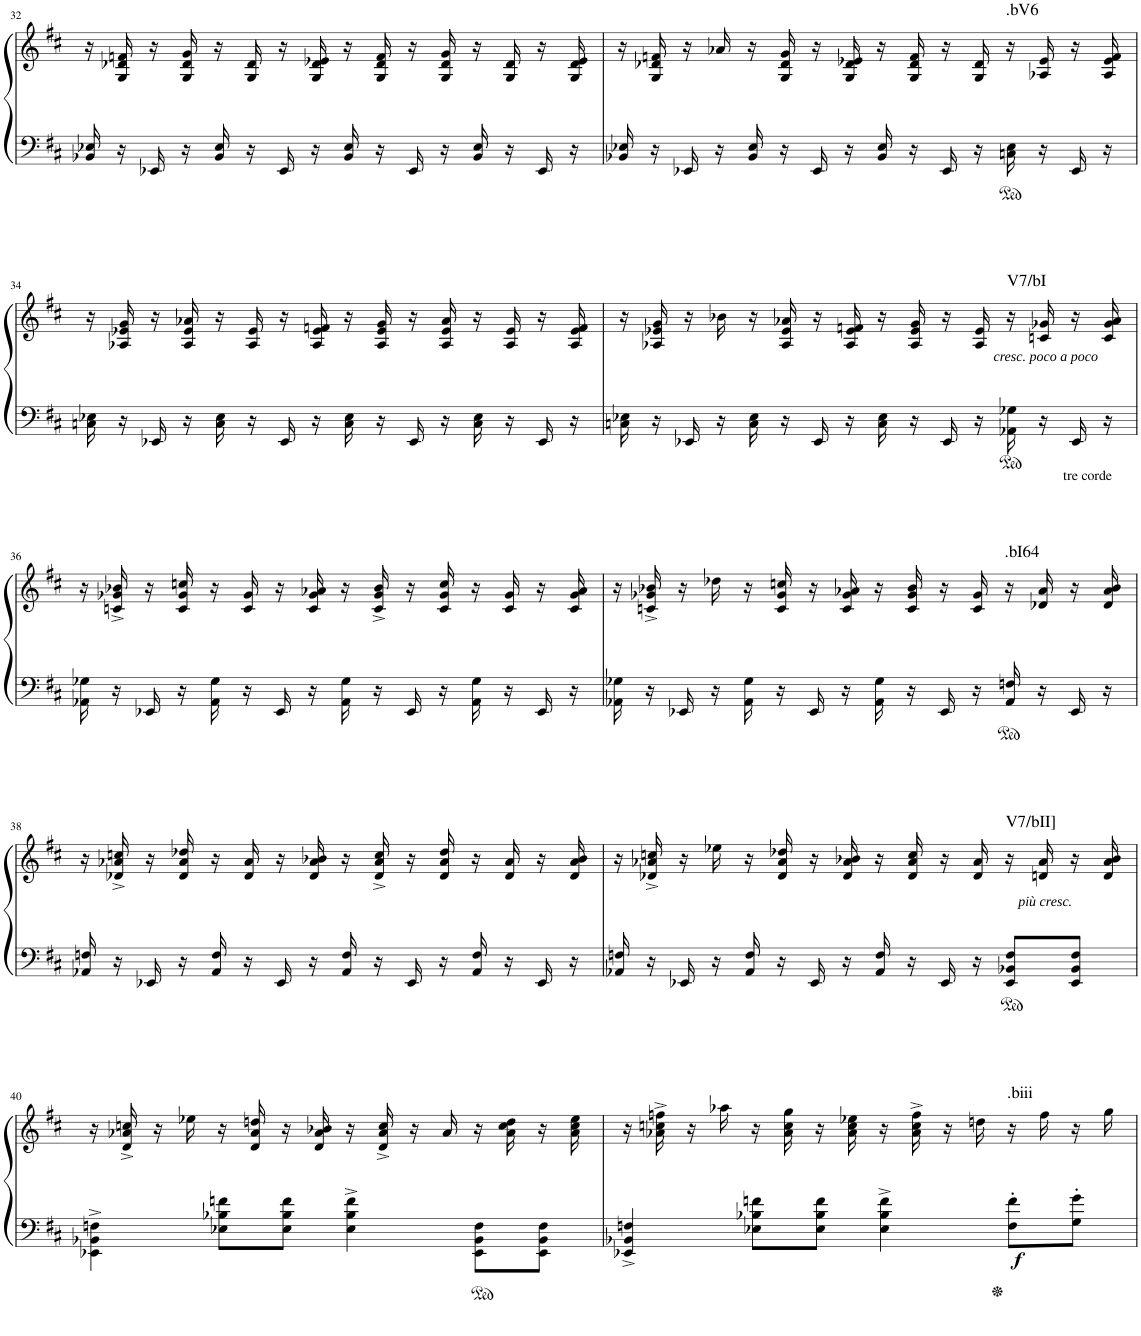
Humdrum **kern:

**kern	**kern	**dynam	**harte
*part1	*part1	*part1	*part1
*staff2	*staff1	*staff1/2	*
*I"Piano	*	*	*
*I'Pno	*	*	*
!!LO:PB:g=z
*clefF4	*clefG2	*	*
*k[f#c#]	*k[f#c#]	*	*
*M4/4	*M4/4	*	*
*met(c)	*met(c)	*	*
=32	=32	=32	=32
16BB-X/ 16E-X/	16r	.	.
16r	16G/ 16d-X/ 16fn/	.	.
16EE-X/	16r	.	.
16r	16G/ 16d-/ 16g/	.	.
16BB-/ 16E-/	16r	.	.
16r	16G/ 16d-/	.	.
16EE-/	16r	.	.
16r	16G/ 16d-/ 16e-X/	.	.
16BB-/ 16E-/	16r	.	.
16r	16G/ 16d-/ 16f/	.	.
16EE-/	16r	.	.
16r	16G/ 16d-/ 16g/	.	.
16BB-/ 16E-/	16r	.	.
16r	16G/ 16d-/	.	.
16EE-/	16r	.	.
16r	16G/ 16d-/ 16e-/	.	.
=33	=33	=33	=33
16BB-X/ 16E-X/	16r	.	.
16r	16G/ 16d-X/ 16fn/	.	.
16EE-X/	16r	.	.
16r	16a-X/	.	.
16BB-/ 16E-/	16r	.	.
16r	16G/ 16d-/ 16g/	.	.
16EE-/	16r	.	.
16r	16G/ 16d-/ 16e-X/	.	.
16BB-/ 16E-/	16r	.	.
16r	16G/ 16d-/ 16f/	.	.
16EE-/	16r	.	.
16r	16G/ 16d-/	.	.
!	!	!	!LO:H:kt=.bV6
16Cn\ 16E-\	16r	.	N
16r	16A-X/ 16e-/	.	.
16EE-/	16r	.	.
16r	16A-/ 16e-/ 16f/	.	.
!!LO:LB:g=z
=34	=34	=34	=34
16Cn\ 16E-X\	16r	.	.
16r	16A-X/ 16e-X/ 16g/	.	.
16EE-X/	16r	.	.
16r	16A-/ 16e-/ 16a-X/	.	.
16C\ 16E-\	16r	.	.
16r	16A-/ 16e-/	.	.
16EE-/	16r	.	.
16r	16A-/ 16e-/ 16fn/	.	.
16C\ 16E-\	16r	.	.
16r	16A-/ 16e-/ 16g/	.	.
16EE-/	16r	.	.
16r	16A-/ 16e-/ 16a-/	.	.
16C\ 16E-\	16r	.	.
16r	16A-/ 16e-/	.	.
16EE-/	16r	.	.
16r	16A-/ 16e-/ 16f/	.	.
=35	=35	=35	=35
16Cn\ 16E-X\	16r	.	.
16r	16A-X/ 16e-X/ 16g/	.	.
16EE-X/	16r	.	.
16r	16b-X\	.	.
16C\ 16E-\	16r	.	.
16r	16A-/ 16e-/ 16a-X/	.	.
16EE-/	16r	.	.
16r	16A-/ 16e-/ 16fn/	.	.
16C\ 16E-\	16r	.	.
16r	16A-/ 16e-/ 16g/	.	.
16EE-/	16r	.	.
16r	16A-/ 16e-/	.	.
!	!	!	!LO:H:kt=V7/bI
16AA-X\ 16G-X\	16r	.	N
!	!	!LO:DY:b	!
16r	16cn/ 16g-X/	other-dynamics	.
!LO:TX:b:t=tre corde	!	!	!
16EE-/	16r	.	.
16r	16c/ 16g-/ 16a-/	.	.
!!LO:LB:g=z
=36	=36	=36	=36
16AA-X\ 16G-X\	16r	.	.
16r	16cn/^ 16g-X/^ 16b-X/^	.	.
16EE-X/	16r	.	.
16r	16c/ 16g-/ 16ccn/	.	.
16AA-\ 16G-\	16r	.	.
16r	16c/ 16g-/	.	.
16EE-/	16r	.	.
16r	16c/ 16g-/ 16a-X/	.	.
16AA-\ 16G-\	16r	.	.
16r	16c/^ 16g-/^ 16b-/^	.	.
16EE-/	16r	.	.
16r	16c/ 16g-/ 16cc/	.	.
16AA-\ 16G-\	16r	.	.
16r	16c/ 16g-/	.	.
16EE-/	16r	.	.
16r	16c/ 16g-/ 16a-/	.	.
=37	=37	=37	=37
16AA-X\ 16G-X\	16r	.	.
16r	16cn/^ 16g-X/^ 16b-X/^	.	.
16EE-X/	16r	.	.
16r	16dd-X\	.	.
16AA-\ 16G-\	16r	.	.
16r	16c/ 16g-/ 16ccn/	.	.
16EE-/	16r	.	.
16r	16c/ 16g-/ 16a-X/	.	.
16AA-\ 16G-\	16r	.	.
16r	16c/ 16g-/ 16b-/	.	.
16EE-/	16r	.	.
16r	16c/ 16g-/	.	.
!	!	!	!LO:H:kt=.bI64
16AA-/ 16Fn/	16r	.	N
16r	16d-X/ 16a-/	.	.
16EE-/	16r	.	.
16r	16d-/ 16a-/ 16b-/	.	.
!!LO:LB:g=z
=38	=38	=38	=38
16AA-X/ 16Fn/	16r	.	.
16r	16d-X/^ 16a-X/^ 16ccn/^	.	.
16EE-X/	16r	.	.
16r	16d-/ 16a-/ 16dd-X/	.	.
16AA-/ 16F/	16r	.	.
16r	16d-/ 16a-/	.	.
16EE-/	16r	.	.
16r	16d-/ 16a-/ 16b-X/	.	.
16AA-/ 16F/	16r	.	.
16r	16d-/^ 16a-/^ 16cc/^	.	.
16EE-/	16r	.	.
16r	16d-/ 16a-/ 16dd-/	.	.
16AA-/ 16F/	16r	.	.
16r	16d-/ 16a-/	.	.
16EE-/	16r	.	.
16r	16d-/ 16a-/ 16b-/	.	.
=39	=39	=39	=39
16AA-X/ 16Fn/	16r	.	.
16r	16d-X/^ 16a-X/^ 16ccn/^	.	.
16EE-X/	16r	.	.
16r	16ee-X\	.	.
16AA-/ 16F/	16r	.	.
16r	16d-/ 16a-/ 16dd-X/	.	.
16EE-/	16r	.	.
16r	16d-/ 16a-/ 16b-X/	.	.
16AA-/ 16F/	16r	.	.
16r	16d-/ 16a-/ 16cc/	.	.
16EE-/	16r	.	.
16r	16d-/ 16a-/	.	.
!	!	!	!LO:H:kt=V7/bII]
8EE-/ 8BB-X/ 8F/L	16r	.	N
!	!	!LO:DY:b	!
.	16dn/ 16a-/	other-dynamics	.
8EE-/ 8BB-/ 8F/J	16r	.	.
.	16d/ 16a-/ 16b-/	.	.
!!LO:LB:g=z
=40	=40	=40	=40
4EE-X\^ 4BB-X\^ 4Fn\^	16r	.	.
.	16d/^ 16a-X/^ 16ccn/^	.	.
.	16r	.	.
.	16ee-X\	.	.
8E-X\ 8B-X\ 8fn\L	16r	.	.
.	16d/ 16a-/ 16ddn/	.	.
8E-\ 8B-\ 8f\J	16r	.	.
.	16d/ 16a-/ 16b-X/	.	.
4E-\^ 4B-\^ 4f\^	16r	.	.
.	16d/^ 16a-/^ 16cc/^	.	.
.	16r	.	.
.	16a-/	.	.
8EE-\ 8BB-\ 8F\L	16r	.	.
.	16a-\ 16cc\ 16dd\	.	.
8EE-\ 8BB-\ 8F\J	16r	.	.
.	16a-\ 16cc\ 16ee-\	.	.
=41	=41	=41	=41
4EE-X/^ 4BB-X/^ 4Fn/^	16r	.	.
.	16a-X\^ 16ccn\^ 16ffn\^	.	.
.	16r	.	.
.	16aa-X\	.	.
8E-X\ 8B-X\ 8fn\L	16r	.	.
.	16a-\ 16cc\ 16gg\	.	.
8E-\ 8B-\ 8f\J	16r	.	.
.	16a-\ 16cc\ 16ee-X\	.	.
4E-\^ 4B-\^ 4f\^	16r	.	.
.	16a-\^ 16cc\^ 16ff\^	.	.
.	16r	.	.
.	16ddn\	.	.
!	!	!LO:DY:b=2	!LO:H:kt=.biii
8F\' 8f\'L	16r	f	N
.	16ff\	.	.
8G\' 8g\'J	16r	.	.
.	16gg\	.	.
=	=	=	=
*-	*-	*-	*-
